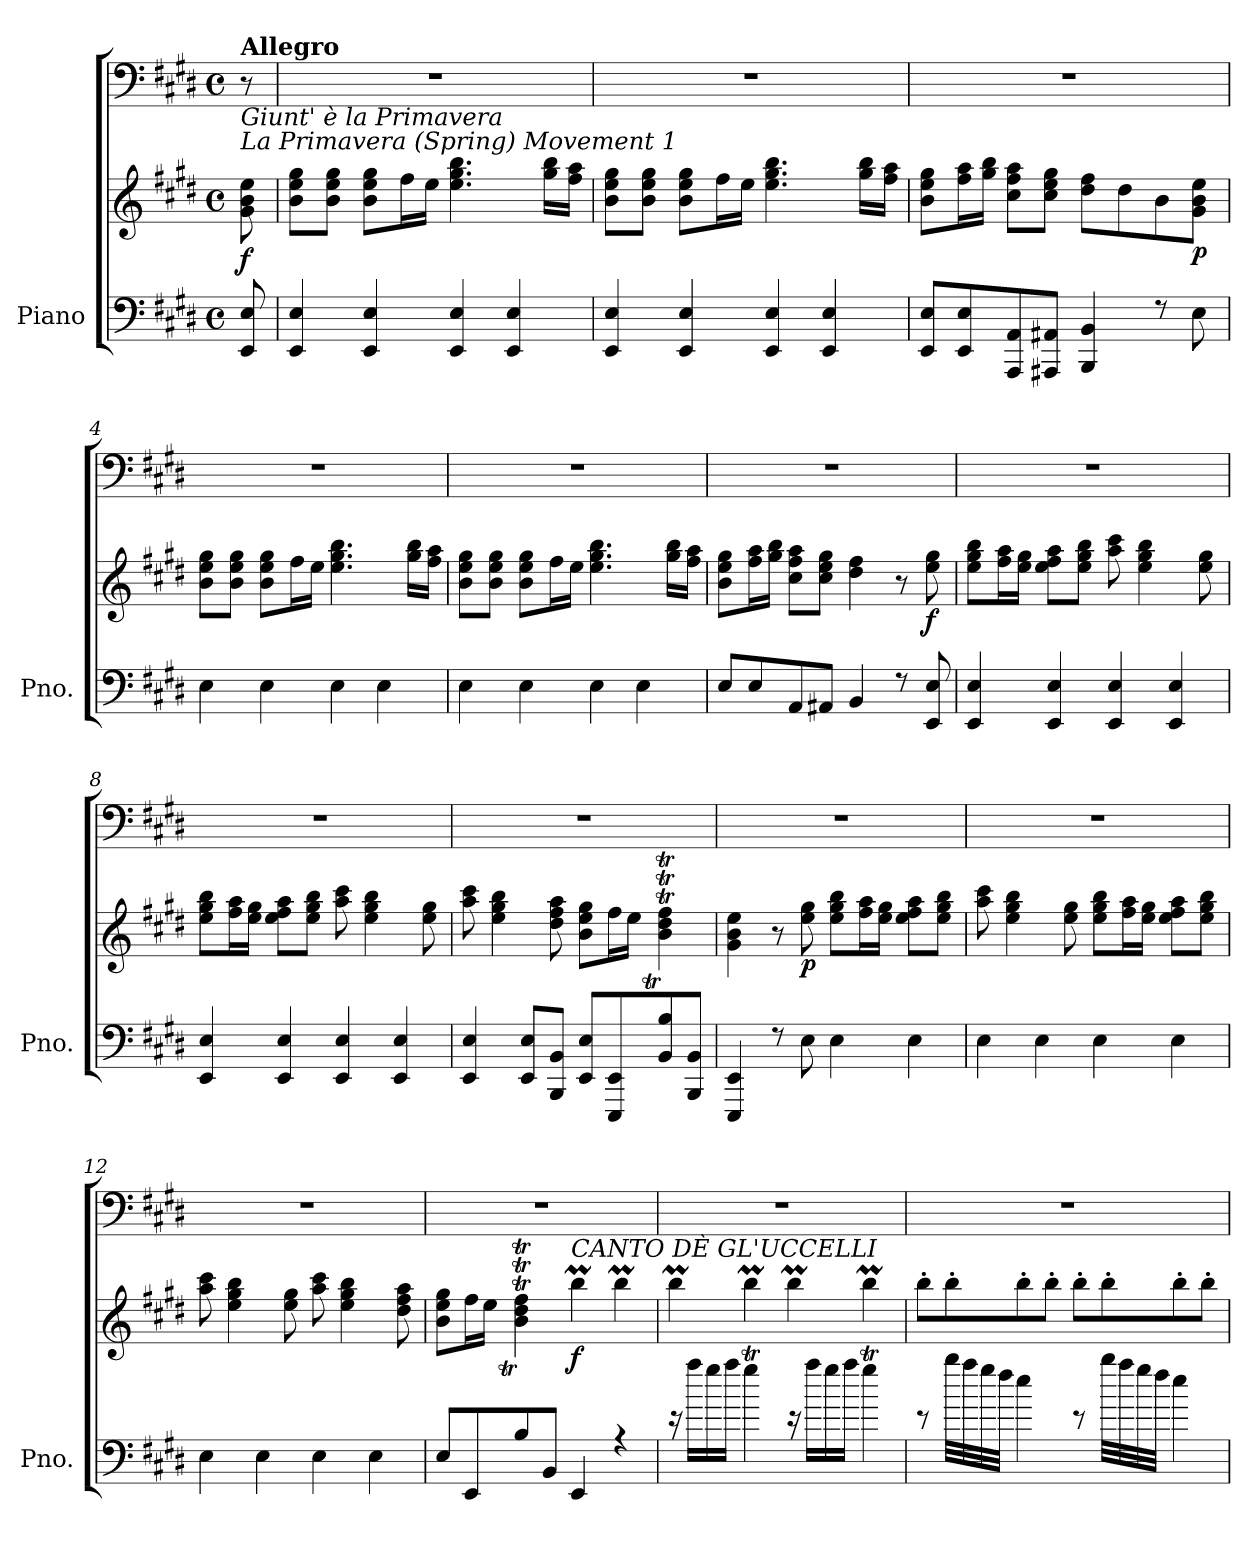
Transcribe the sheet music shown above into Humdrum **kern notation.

**kern	**kern	**kern	**dynam
*part1	*part1	*part1	*part1
*staff3	*staff2	*staff1	*staff1/2/3
*I"Piano	*	*	*
*I'Pno.	*	*	*
*clefF4	*clefG2	*clefF4	*
*k[f#c#g#d#]	*k[f#c#g#d#]	*k[f#c#g#d#]	*
*M4/4	*M4/4	*M4/4	*
*met(c)	*met(c)	*met(c)	*
=	=	=	=
*^	*	*	*
!	!	!	!LO:TX:a:B:t=Allegro	!
!	!	!LO:TX:a:i:t=La Primavera (Spring) Movement 1	!	!
!	!	!LO:TX:a:i:t=Giunt' è la Primavera	!	!
!	!	!	!	!LO:DY:b=2
8EE/ 8E/	8ryy	8g#\ 8b\ 8ee\	8r	f
=1	=1	=1	=1	=1
4EE/ 4E/	1ryy	8b\ 8ee\ 8gg#\L	1r	.
.	.	8b\ 8ee\ 8gg#\J	.	.
4EE/ 4E/	.	8b\ 8ee\ 8gg#\L	.	.
.	.	16ff#\L	.	.
.	.	16ee\JJ	.	.
4EE/ 4E/	.	4.ee\ 4.gg#\ 4.bb\	.	.
4EE/ 4E/	.	.	.	.
.	.	16gg#\ 16bb\LL	.	.
.	.	16ff#\ 16aa\JJ	.	.
=2	=2	=2	=2	=2
4EE/ 4E/	1ryy	8b\ 8ee\ 8gg#\L	1r	.
.	.	8b\ 8ee\ 8gg#\J	.	.
4EE/ 4E/	.	8b\ 8ee\ 8gg#\L	.	.
.	.	16ff#\L	.	.
.	.	16ee\JJ	.	.
4EE/ 4E/	.	4.ee\ 4.gg#\ 4.bb\	.	.
4EE/ 4E/	.	.	.	.
.	.	16gg#\ 16bb\LL	.	.
.	.	16ff#\ 16aa\JJ	.	.
=3	=3	=3	=3	=3
8EE/ 8E/L	1ryy	8b\ 8ee\ 8gg#\L	1r	.
8EE/ 8E/	.	16ff#\ 16aa\L	.	.
.	.	16gg#\ 16bb\JJ	.	.
8AAA/ 8AA/	.	8cc#\ 8ff#\ 8aa\L	.	.
8AAA#X/ 8AA#X/J	.	8cc#\ 8ee\ 8gg#\J	.	.
4BBB/ 4BB/	.	8dd#\ 8ff#\L	.	.
.	.	8dd#\	.	.
8r	.	8b\	.	.
!	!	!	!	!LO:DY:b=2
8E\	.	8g#\ 8b\ 8ee\J	.	p
!!LO:LB:g=z
=4	=4	=4	=4	=4
4E\	1ryy	8b\ 8ee\ 8gg#\L	1r	.
.	.	8b\ 8ee\ 8gg#\J	.	.
4E\	.	8b\ 8ee\ 8gg#\L	.	.
.	.	16ff#\L	.	.
.	.	16ee\JJ	.	.
4E\	.	4.ee\ 4.gg#\ 4.bb\	.	.
4E\	.	.	.	.
.	.	16gg#\ 16bb\LL	.	.
.	.	16ff#\ 16aa\JJ	.	.
=5	=5	=5	=5	=5
4E\	1ryy	8b\ 8ee\ 8gg#\L	1r	.
.	.	8b\ 8ee\ 8gg#\J	.	.
4E\	.	8b\ 8ee\ 8gg#\L	.	.
.	.	16ff#\L	.	.
.	.	16ee\JJ	.	.
4E\	.	4.ee\ 4.gg#\ 4.bb\	.	.
4E\	.	.	.	.
.	.	16gg#\ 16bb\LL	.	.
.	.	16ff#\ 16aa\JJ	.	.
=6	=6	=6	=6	=6
8E/L	1ryy	8b\ 8ee\ 8gg#\L	1r	.
8E/	.	16ff#\ 16aa\L	.	.
.	.	16gg#\ 16bb\JJ	.	.
8AA/	.	8cc#\ 8ff#\ 8aa\L	.	.
8AA#X/J	.	8cc#\ 8ee\ 8gg#\J	.	.
4BB/	.	4dd#\ 4ff#\	.	.
8r	.	8r	.	.
!	!	!	!	!LO:DY:b=2
8EE/ 8E/	.	8ee\ 8gg#\	.	f
=7	=7	=7	=7	=7
4EE/ 4E/	1ryy	8ee\ 8gg#\ 8bb\L	1r	.
.	.	16ff#\ 16aa\L	.	.
.	.	16ee\ 16gg#\JJ	.	.
4EE/ 4E/	.	8ee\ 8ff#\ 8aa\L	.	.
.	.	8ee\ 8gg#\ 8bb\J	.	.
4EE/ 4E/	.	8aa\ 8ccc#\	.	.
.	.	4ee\ 4gg#\ 4bb\	.	.
4EE/ 4E/	.	.	.	.
.	.	8ee\ 8gg#\	.	.
!!LO:LB:g=z
=8	=8	=8	=8	=8
4EE/ 4E/	1ryy	8ee\ 8gg#\ 8bb\L	1r	.
.	.	16ff#\ 16aa\L	.	.
.	.	16ee\ 16gg#\JJ	.	.
4EE/ 4E/	.	8ee\ 8ff#\ 8aa\L	.	.
.	.	8ee\ 8gg#\ 8bb\J	.	.
4EE/ 4E/	.	8aa\ 8ccc#\	.	.
.	.	4ee\ 4gg#\ 4bb\	.	.
4EE/ 4E/	.	.	.	.
.	.	8ee\ 8gg#\	.	.
=9	=9	=9	=9	=9
*	*	*^	*	*
4EE/ 4E/	1ryy	8aa\ 8ccc#\	2.ryy	1r	.
.	.	4ee\ 4gg#\ 4bb\	.	.	.
8EE/ 8E/L	.	.	.	.	.
8BBB/ 8BB/J	.	8dd#\ 8ff#\ 8aa\	.	.	.
8EE/ 8E/L	.	8b\ 8ee\ 8gg#\L	.	.	.
8EEE/ 8EE/	.	16ff#\L	.	.	.
.	.	16ee\JJ	.	.	.
8BB/ 8B/	.	4b\T 4dd#\T 4ff#\T	4ff#T\yy	.	.
8BBB/ 8BB/J	.	.	.	.	.
*	*	*v	*v	*	*
=10	=10	=10	=10	=10
4EEE/ 4EE/	1ryy	4g#\ 4b\ 4ee\	1r	.
8r	.	8r	.	.
!	!	!	!	!LO:DY:b=2
8E\	.	8ee\ 8gg#\	.	p
4E\	.	8ee\ 8gg#\ 8bb\L	.	.
.	.	16ff#\ 16aa\L	.	.
.	.	16ee\ 16gg#\JJ	.	.
4E\	.	8ee\ 8ff#\ 8aa\L	.	.
.	.	8ee\ 8gg#\ 8bb\J	.	.
=11	=11	=11	=11	=11
4E\	1ryy	8aa\ 8ccc#\	1r	.
.	.	4ee\ 4gg#\ 4bb\	.	.
4E\	.	.	.	.
.	.	8ee\ 8gg#\	.	.
4E\	.	8ee\ 8gg#\ 8bb\L	.	.
.	.	16ff#\ 16aa\L	.	.
.	.	16ee\ 16gg#\JJ	.	.
4E\	.	8ee\ 8ff#\ 8aa\L	.	.
.	.	8ee\ 8gg#\ 8bb\J	.	.
!!LO:PB:g=z
=12	=12	=12	=12	=12
4E\	1ryy	8aa\ 8ccc#\	1r	.
.	.	4ee\ 4gg#\ 4bb\	.	.
4E\	.	.	.	.
.	.	8ee\ 8gg#\	.	.
4E\	.	8aa\ 8ccc#\	.	.
.	.	4ee\ 4gg#\ 4bb\	.	.
4E\	.	.	.	.
.	.	8dd#\ 8ff#\ 8aa\	.	.
=13	=13	=13	=13	=13
*	*	*^	*	*
8E/L	1ryy	8b\ 8ee\ 8gg#\L	4ryy	1r	.
8EE/	.	16ff#\L	.	.	.
.	.	16ee\JJ	.	.	.
8B/	.	4b\T 4dd#\T 4ff#\T	4ff#T\yy	.	.
8BB/J	.	.	.	.	.
!	!	!LO:TX:a:i:t=CANTO DÈ GL'UCCELLI	!	!	!
!	!	!	!	!	!LO:DY:b=2
4EE/	.	4bbM\	2ryy	.	f
4r	.	4bbM\	.	.	.
*	*	*v	*v	*	*
=14	=14	=14	=14	=14
16r	1ryy	4bbM\	1r	.
16aa\LL	.	.	.	.
16gg#\	.	.	.	.
16aa\JJ	.	.	.	.
4gg#t\	.	4bbM\	.	.
16r	.	4bbM\	.	.
16aa\LL	.	.	.	.
16gg#\	.	.	.	.
16aa\JJ	.	.	.	.
4gg#t\	.	4bbM\	.	.
!!LO:LB:g=z
=15	=15	=15	=15	=15
8r	1ryy	8bb'\L	1r	.
32bb\LLL	.	8bb'\	.	.
32aa\	.	.	.	.
32gg#\	.	.	.	.
32ff#\JJJ	.	.	.	.
4ee\	.	8bb'\	.	.
.	.	8bb'\J	.	.
8r	.	8bb'\L	.	.
32bb\LLL	.	8bb'\	.	.
32aa\	.	.	.	.
32gg#\	.	.	.	.
32ff#\JJJ	.	.	.	.
4ee\	.	8bb'\	.	.
.	.	8bb'\J	.	.
*v	*v	*	*	*
=	=	=	=
*-	*-	*-	*-
